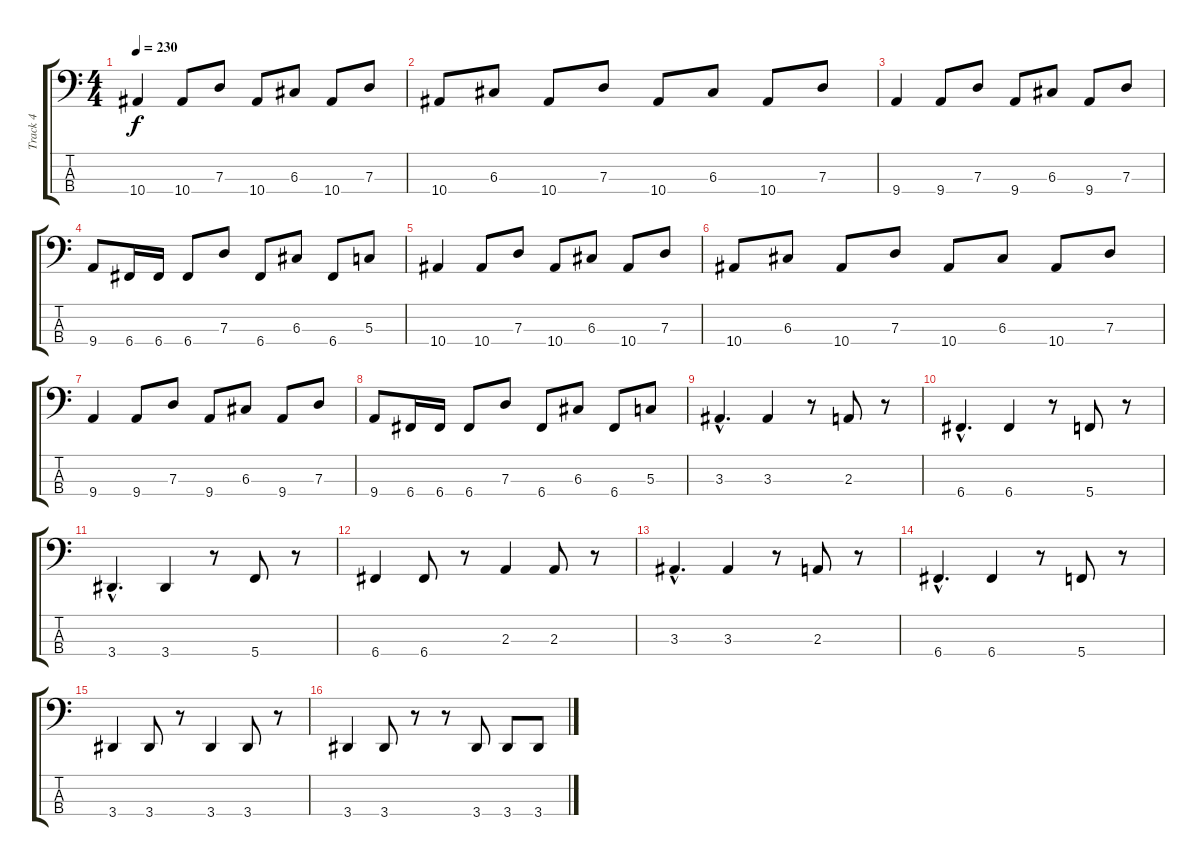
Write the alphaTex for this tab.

\track ("Track 4" "Track 4") {instrument electricbasspick}
\staff {score tabs}
\tuning (F2 C2 G1 C1) {hide}
\ts (4 4)
\tempo 230
\clef f4
\ks c
10.4.4{dy f} 10.4.8 7.3.8 10.4.8 6.3.8 10.4.8 7.3.8 |
10.4.8 6.3.8 10.4.8 7.3.8 10.4.8 6.3.8 10.4.8 7.3.8 |
9.4.4 9.4.8 7.3.8 9.4.8 6.3.8 9.4.8 7.3.8 |
9.4.8 6.4.16 6.4.16 6.4.8 7.3.8 6.4.8 6.3.8 6.4.8 5.3.8 |
10.4.4 10.4.8 7.3.8 10.4.8 6.3.8 10.4.8 7.3.8 |
10.4.8 6.3.8 10.4.8 7.3.8 10.4.8 6.3.8 10.4.8 7.3.8 |
9.4.4 9.4.8 7.3.8 9.4.8 6.3.8 9.4.8 7.3.8 |
9.4.8 6.4.16 6.4.16 6.4.8 7.3.8 6.4.8 6.3.8 6.4.8 5.3.8 |
3.3{hac}.4{d} 3.3.4 r.8 2.3.8 r.8 |
6.4{hac}.4{d} 6.4.4 r.8 5.4.8 r.8 |
3.4{hac}.4{d} 3.4.4 r.8 5.4.8 r.8 |
6.4.4 6.4.8 r.8 2.3.4 2.3.8 r.8 |
3.3{hac}.4{d} 3.3.4 r.8 2.3.8 r.8 |
6.4{hac}.4{d} 6.4.4 r.8 5.4.8 r.8 |
3.4.4 3.4.8 r.8 3.4.4 3.4.8 r.8 |
3.4.4 3.4.8 r.8 r.8 3.4.8 3.4.8 3.4.8
